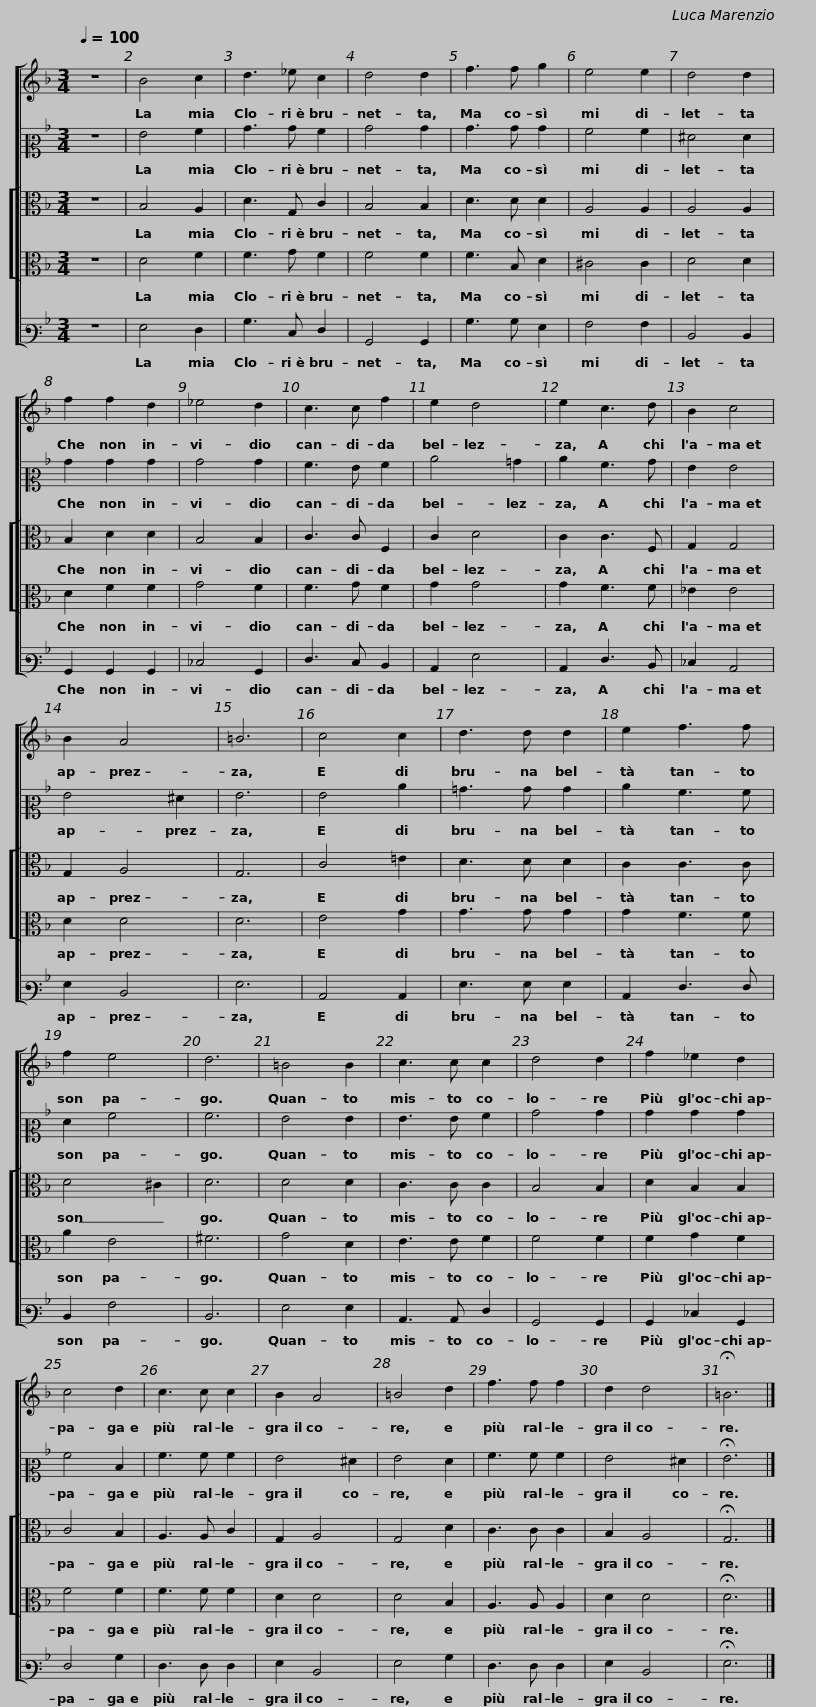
X:1
%%score [ 1 2 [ 3 4 ] 5 ]
L:1/8
Q:1/4=100
M:3/4
I:linebreak $
K:F
V:1 treble
V:2 alto2
V:3 alto
V:4 alto
V:5 bass3
V:1
 z6 | B4 c2 | d3 _e c2 | d4 d2 | f3 f g2 | %5
 e4 e2 | d4 d2 | f2 f2 d2 | _e4 d2 |$ c3 c f2 | %10
 e2 d4 | e2 c3 d | B2 c4 | B2 A4 | =B6 | %15
 c4 c2 | d3 d d2 |$ e2 f3 f | f2 e4 | d6 | %20
 =B4 B2 | c3 c c2 | d4 d2 | f2 _e2 d2 | c4 d2 |$ %25
 c3 c c2 | B2 A4 | =B4 d2 | f3 f f2 | d2 d4 | %30
 !fermata!=B6 |] %31
V:2
 z6 | G4 A2 | B3 B A2 | B4 B2 | B3 B B2 | %5
 A4 A2 | ^F4 F2 | B2 B2 B2 | B4 B2 |$ A3 G A2 | %10
 c4 =B2 | c2 A3 B | G2 G4 | G4 ^F2 | G6 | %15
 G4 c2 | =B3 B B2 |$ c2 A3 A | F2 A4 | A6 | %20
 G4 G2 | G3 G A2 | B4 B2 | B2 B2 B2 | A4 D2 |$ %25
 A3 A A2 | G4 ^F2 | G4 F2 | A3 A A2 | G4 ^F2 | %30
 !fermata!G6 |] %31
V:3
 z6 | B,4 A,2 | D3 G, C2 | B,4 B,2 | D3 D D2 | %5
 A,4 A,2 | A,4 A,2 | B,2 D2 D2 | B,4 B,2 |$ C3 C F,2 | %10
 C2 D4 | C2 C3 F, | G,2 G,4 | G,2 A,4 | G,6 | %15
 C4 !courtesy!=E2 | D3 D D2 |$ C2 C3 C | D4 ^C2 | D6 | %20
 D4 D2 | C3 C C2 | B,4 B,2 | D2 B,2 B,2 | C4 B,2 |$ %25
 A,3 A, C2 | G,2 A,4 | G,4 D2 | C3 C C2 | B,2 A,4 | %30
 !fermata!G,6 |] %31
V:4
 z6 | D4 F2 | F3 G F2 | F4 F2 | F3 B, D2 | %5
 ^C4 C2 | D4 D2 | D2 F2 F2 | G4 F2 |$ F3 G F2 | %10
 G2 G4 | G2 F3 F | _E2 E4 | D2 D4 | D6 | %15
 E4 G2 | G3 G G2 |$ G2 F3 F | A2 E4 | ^F6 | %20
 G4 D2 | E3 E F2 | F4 F2 | F2 G2 F2 | F4 F2 |$ %25
 F3 F F2 | D2 D4 | D4 B,2 | A,3 A, A,2 | D2 D4 | %30
 !fermata!D6 |] %31
V:5
 z6 | G,4 F,2 | B,3 E, F,2 | B,,4 B,,2 | B,3 B, G,2 | %5
 A,4 A,2 | D,4 D,2 | B,,2 B,,2 B,,2 | _E,4 B,,2 |$ F,3 E, D,2 | %10
 C,2 G,4 | C,2 F,3 D, | _E,2 C,4 | G,2 D,4 | G,6 | %15
 C,4 C,2 | G,3 G, G,2 |$ C,2 F,3 F, | D,2 A,4 | D,6 | %20
 G,4 G,2 | C,3 C, F,2 | B,,4 B,,2 | B,,2 _E,2 B,,2 | F,4 B,2 |$ %25
 F,3 F, F,2 | G,2 D,4 | G,4 B,2 | F,3 F, F,2 | G,2 D,4 | %30
 !fermata!G,6 |] %31
